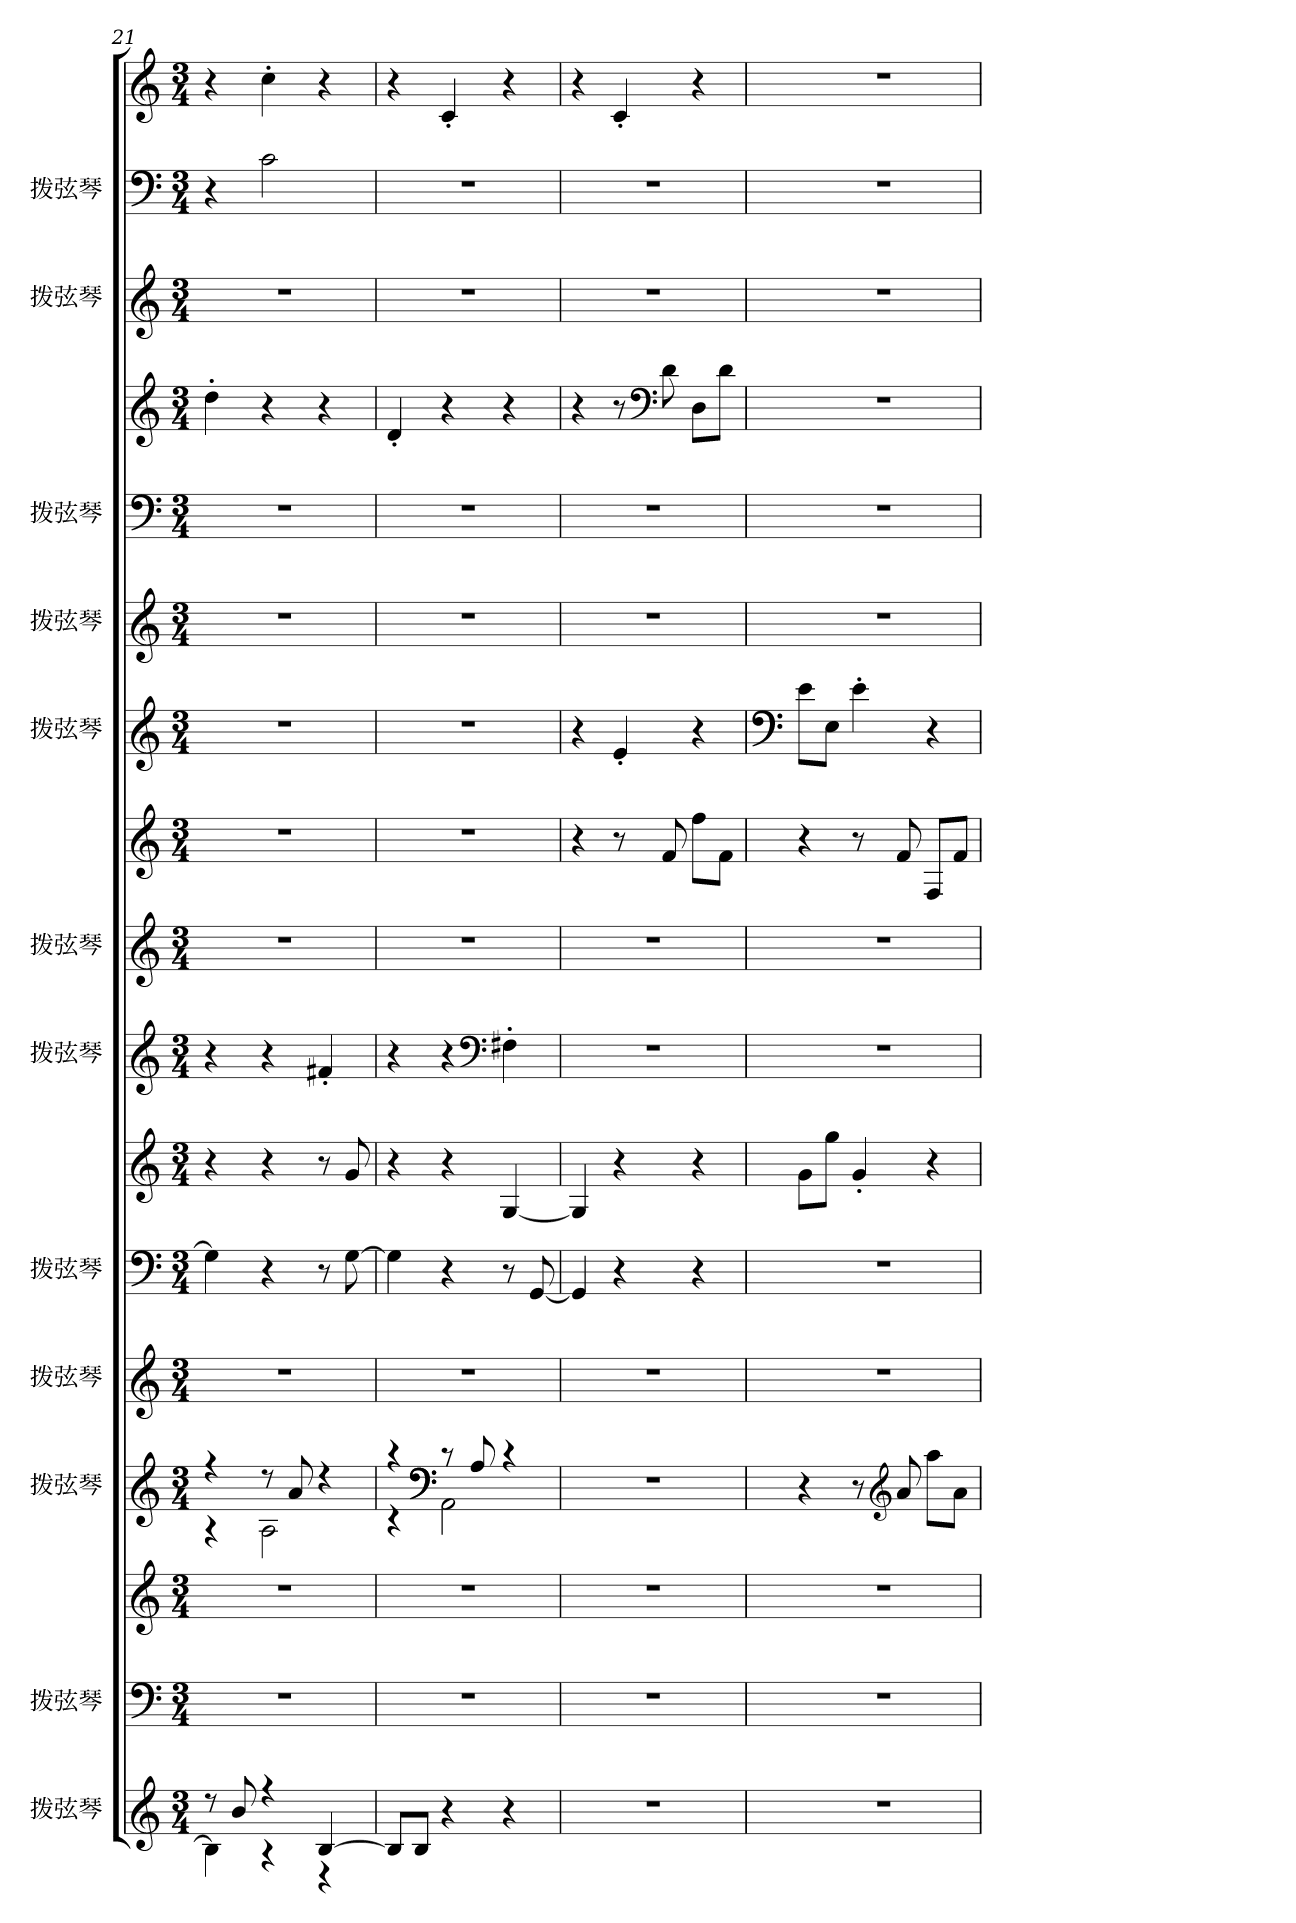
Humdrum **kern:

**kern	**kern	**kern	**kern	**kern	**kern	**kern	**kern	**kern	**kern	**kern	**kern	**kern	**kern	**kern	**kern	**kern
*part12	*part11	*part11	*part10	*part9	*part8	*part8	*part7	*part6	*part6	*part5	*part4	*part3	*part3	*part2	*part1	*part1
*staff17	*staff16	*staff15	*staff14	*staff13	*staff12	*staff11	*staff10	*staff9	*staff8	*staff7	*staff6	*staff5	*staff4	*staff3	*staff2	*staff1
*I"拨弦琴	*I"拨弦琴	*	*I"拨弦琴	*I"拨弦琴	*I"拨弦琴	*	*I"拨弦琴	*I"拨弦琴	*	*I"拨弦琴	*I"拨弦琴	*I"拨弦琴	*	*I"拨弦琴	*I"拨弦琴	*
!!LO:PB:g=z
*clefG2	*clefF4	*clefG2	*clefG2	*clefG2	*clefF4	*clefG2	*clefG2	*clefG2	*clefG2	*clefG2	*clefG2	*clefF4	*clefG2	*clefG2	*clefF4	*clefG2
*k[]	*k[]	*k[]	*k[]	*k[]	*k[]	*k[]	*k[]	*k[]	*k[]	*k[]	*k[]	*k[]	*k[]	*k[]	*k[]	*k[]
*M3/4	*M3/4	*M3/4	*M3/4	*M3/4	*M3/4	*M3/4	*M3/4	*M3/4	*M3/4	*M3/4	*M3/4	*M3/4	*M3/4	*M3/4	*M3/4	*M3/4
=21	=21	=21	=21	=21	=21	=21	=21	=21	=21	=21	=21	=21	=21	=21	=21	=21
*^	*	*	*^	*	*	*	*	*	*	*	*	*	*	*	*	*
8r	4B\]	2.r	2.r	4r	4r	2.r	4G\]	4r	4r	2.r	2.r	2.r	2.r	2.r	4dd'\	2.r	4r	4r
8b/	.	.	.	.	.	.	.	.	.	.	.	.	.	.	.	.	.	.
4r	4r	.	.	8r	2A\	.	4r	4r	4r	.	.	.	.	.	4r	.	2c\	4cc'\
.	.	.	.	8a/	.	.	.	.	.	.	.	.	.	.	.	.	.	.
[4B/	4r	.	.	4r	.	.	8r	8r	4f#X'/	.	.	.	.	.	4r	.	.	4r
.	.	.	.	.	.	.	[8G\	8g/	.	.	.	.	.	.	.	.	.	.
*v	*v	*	*	*	*	*	*	*	*	*	*	*	*	*	*	*	*	*
=22	=22	=22	=22	=22	=22	=22	=22	=22	=22	=22	=22	=22	=22	=22	=22	=22	=22
8B/L]	2.r	2.r	4r	4r	2.r	4G\]	4r	4r	2.r	2.r	2.r	2.r	2.r	4d'/	2.r	2.r	4r
8B/J	.	.	.	.	.	.	.	.	.	.	.	.	.	.	.	.	.
*	*	*	*clefF4	*	*	*	*	*	*	*	*	*	*	*	*	*	*
4r	.	.	8r	2AA\	.	4r	4r	4r	.	.	.	.	.	4r	.	.	4c'/
.	.	.	8A/	.	.	.	.	.	.	.	.	.	.	.	.	.	.
*	*	*	*	*	*	*	*	*clefF4	*	*	*	*	*	*	*	*	*
4r	.	.	4r	.	.	8r	[4G/	4F#X'\	.	.	.	.	.	4r	.	.	4r
.	.	.	.	.	.	[8GG/	.	.	.	.	.	.	.	.	.	.	.
*	*	*	*v	*v	*	*	*	*	*	*	*	*	*	*	*	*	*
=23	=23	=23	=23	=23	=23	=23	=23	=23	=23	=23	=23	=23	=23	=23	=23	=23
2.r	2.r	2.r	2.r	2.r	4GG/]	4G/]	2.r	2.r	4r	4r	2.r	2.r	4r	2.r	2.r	4r
.	.	.	.	.	4r	4r	.	.	8r	4e'/	.	.	8r	.	.	4c'/
*	*	*	*	*	*	*	*	*	*	*	*	*	*clefF4	*	*	*
.	.	.	.	.	.	.	.	.	8f/	.	.	.	8d\	.	.	.
.	.	.	.	.	4r	4r	.	.	8ff\L	4r	.	.	8D\L	.	.	4r
.	.	.	.	.	.	.	.	.	8f\J	.	.	.	8d\J	.	.	.
=24	=24	=24	=24	=24	=24	=24	=24	=24	=24	=24	=24	=24	=24	=24	=24	=24
*	*	*	*	*	*	*	*	*	*	*clefF4	*	*	*	*	*	*
2.r	2.r	2.r	4r	2.r	2.r	8g\L	2.r	2.r	4r	8e\L	2.r	2.r	2.r	2.r	2.r	2.r
.	.	.	.	.	.	8gg\J	.	.	.	8E\J	.	.	.	.	.	.
.	.	.	8r	.	.	4g'/	.	.	8r	4e'\	.	.	.	.	.	.
*	*	*	*clefG2	*	*	*	*	*	*	*	*	*	*	*	*	*
.	.	.	8a/	.	.	.	.	.	8f/	.	.	.	.	.	.	.
.	.	.	8aa\L	.	.	4r	.	.	8F/L	4r	.	.	.	.	.	.
.	.	.	8a\J	.	.	.	.	.	8f/J	.	.	.	.	.	.	.
=	=	=	=	=	=	=	=	=	=	=	=	=	=	=	=	=
*-	*-	*-	*-	*-	*-	*-	*-	*-	*-	*-	*-	*-	*-	*-	*-	*-
